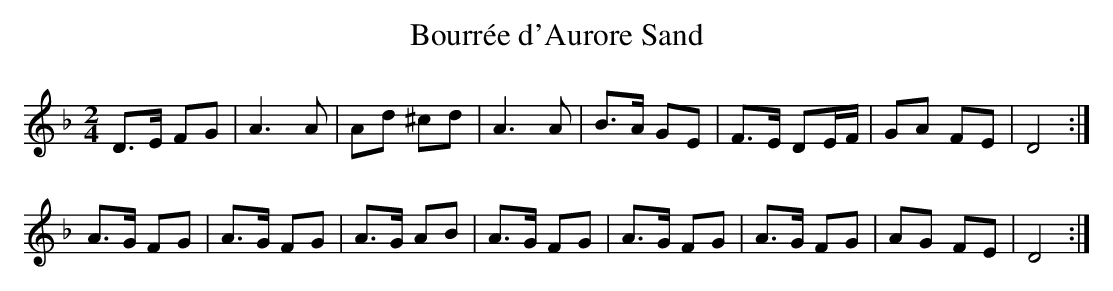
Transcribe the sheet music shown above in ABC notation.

X:1
T:Bourrée d'Aurore Sand
L:1/8
M:2/4
K:Dm
D>E FG|A3 A|Ad ^cd|A3 A|B>A GE|F>E DE/F/|GA FE|D4:|
A>G FG|A>G FG|A>G AB|A>G FG|A>G FG|A>G FG|AG FE|D4:|
